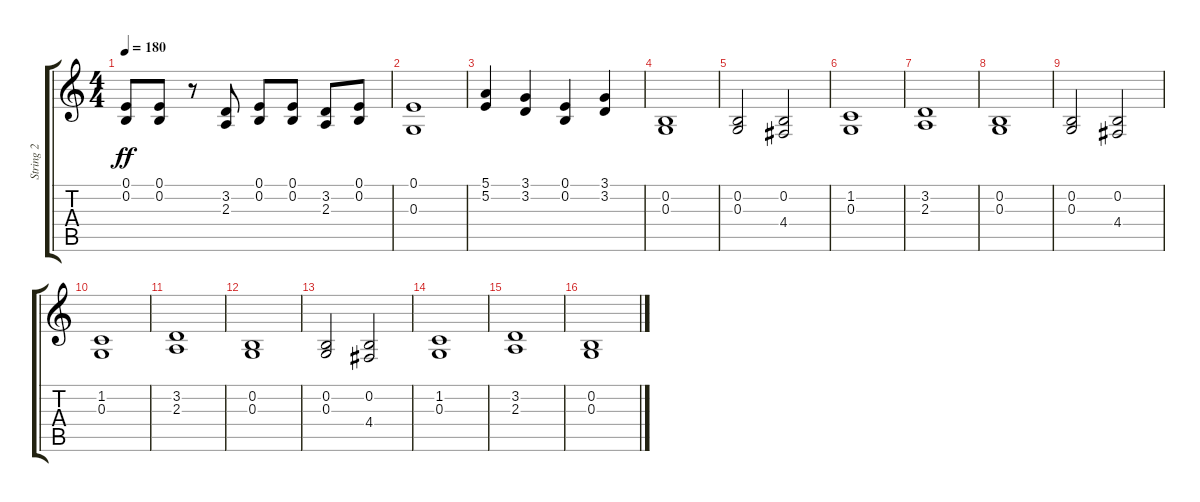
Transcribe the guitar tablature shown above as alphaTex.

\track ("String 2" "String 2") {instrument stringensemble1}
\staff {score tabs}
\tuning (E4 B3 G3 D3 A2 E2) {hide}
\ts (4 4)
\tempo 180
\clef g2
\ks c
(0.1 0.2).8{dy ff} (0.1 0.2).8 r.8 (3.2 2.3).8 (0.1 0.2).8 (0.1 0.2).8 (3.2 2.3).8 (0.1 0.2).8 |
(0.1 0.3).1 |
(5.1 5.2).4 (3.1 3.2).4 (0.1 0.2).4 (3.1 3.2).4 |
(0.2 0.3).1 |
(0.2 0.3).2 (0.2 4.4).2 |
(1.2 0.3).1 |
(3.2 2.3).1 |
(0.2 0.3).1 |
(0.2 0.3).2 (0.2 4.4).2 |
(1.2 0.3).1 |
(3.2 2.3).1 |
(0.2 0.3).1 |
(0.2 0.3).2 (0.2 4.4).2 |
(1.2 0.3).1 |
(3.2 2.3).1 |
(0.2 0.3).1
